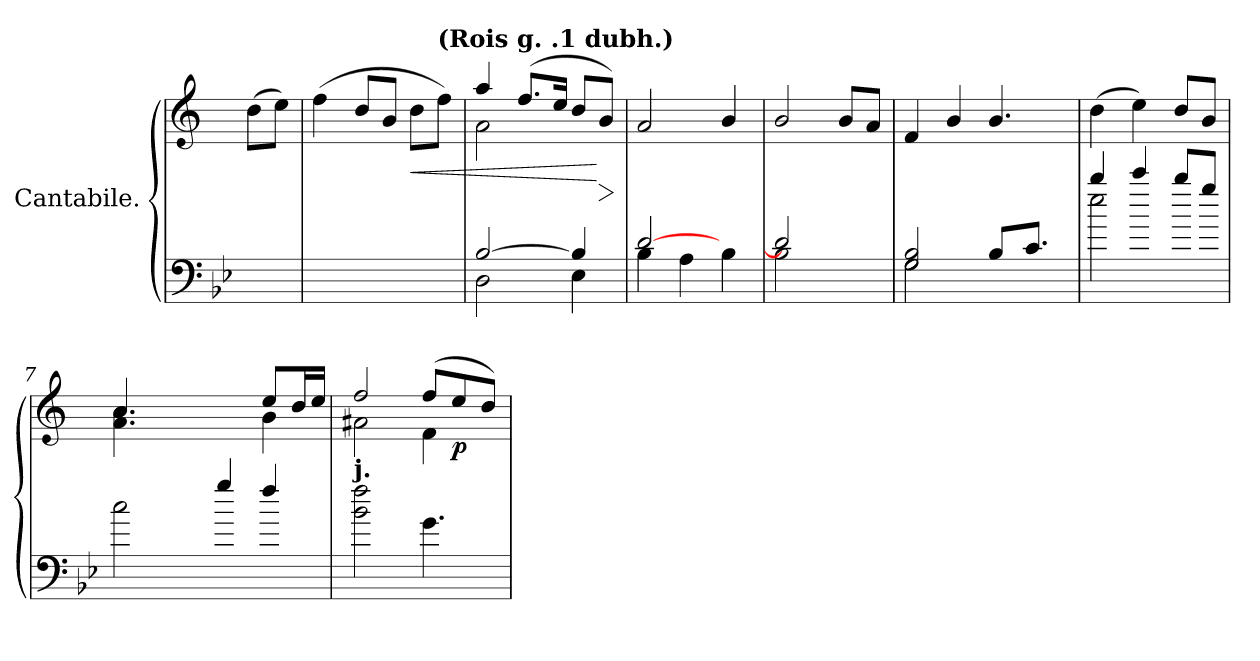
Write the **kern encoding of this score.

**kern	**kern	**dynam
*part1	*part1	*part1
*staff2	*staff1	*staff1/2
*I"Cantabile.	*	*
*clefF4	*clefG3	*
*k[b-e-]	*	*
=	=	=
4ryy	(>8b\L	.
.	8cc\J)	.
=1	=1	=1
2.ryy	(>4dd\	.
.	8b/L	.
.	8g/J	.
!	!	!LO:HP:b
.	8b\L	<
!	!LO:TX:a:B:t=(Rois g. .1 dubh.)	!
.	8dd\J)	.
=2	=2	=2
*^	*^	*
[>2B-/	2D\	4ff/	2f\	.
.	.	(>8.dd/L	.	.
.	.	16cc/Jk	.	.
4B-/]	4E-\	8b/L	4ryy	.
!	!	!	!	!LO:HP:n=1:b
.	.	8g/J)	.	[ >
*v	*v	*	*	*
*	*v	*v	*
.	.	]
=3	=3	=3
*^	*	*
[>2d/	4B-\	2f/	.
.	4A\	.	.
4ryy	4B-\	4g/	.
=4	=4	=4	=4
2d/]	2B-\	2g/	.
4ryy	4ryy	8g/L	.
.	.	8f/J	.
=5	=5	=5	=5
2G/ 2B-/	2G\	4d/	.
.	.	4g/	.
8B-/L	16ryy	4.g/	.
.	4ryy	.	.
8.c/J	.	.	.
16ryy	16ryy	.	.
!!LO:LB:g=z
=6	=6	=6	=6
4bb-/	2ee-\	(>4b\	.
4ccc/	.	4cc\)	.
8bb-/L	4ryy	8b/L	.
8gg/J	.	8g/J	.
*v	*v	*	*
=7	=7	=7
*	*^	*
2cc\	4a/	4.f\ 4.a\	.
.	2ryy	.	.
.	.	4.ryy	.
4gg/	.	.	.
4ff/	8cc/L	4g\	.
.	16b/L	.	.
.	16cc/JJ	.	.
=8	=8	=8	=8
!	!LO:TX:b:B:t=j.	!	!
2b-\ 2ff\	2dd/	2f#X\	.
4.g\	(>8dd/L	4d\	.
!	!	!	!LO:DY:b
.	8cc/	.	p
.	8b/J)	8ryy	.
*	*v	*v	*
=	=	=
*-	*-	*-
